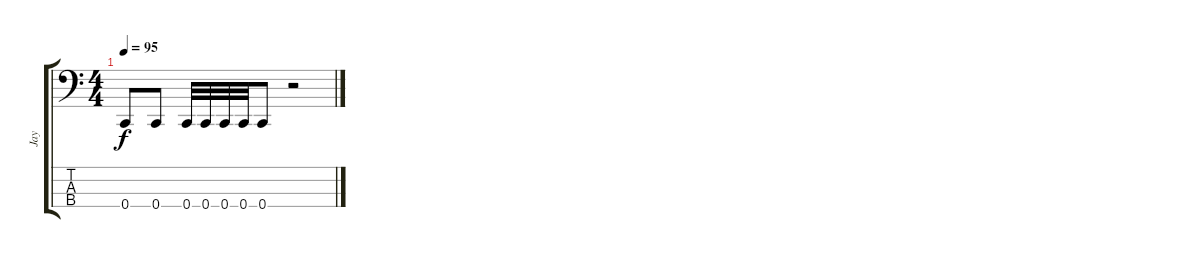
\track ("Jay" "Jay") {instrument electricbasspick}
\staff {score tabs}
\tuning (F2 C2 G1 C1) {hide}
\ts (4 4)
\tempo 95
\clef f4
\ks c
0.4.8{dy f} 0.4.8 0.4.32 0.4.32 0.4.32 0.4.32 0.4.8 r.2
